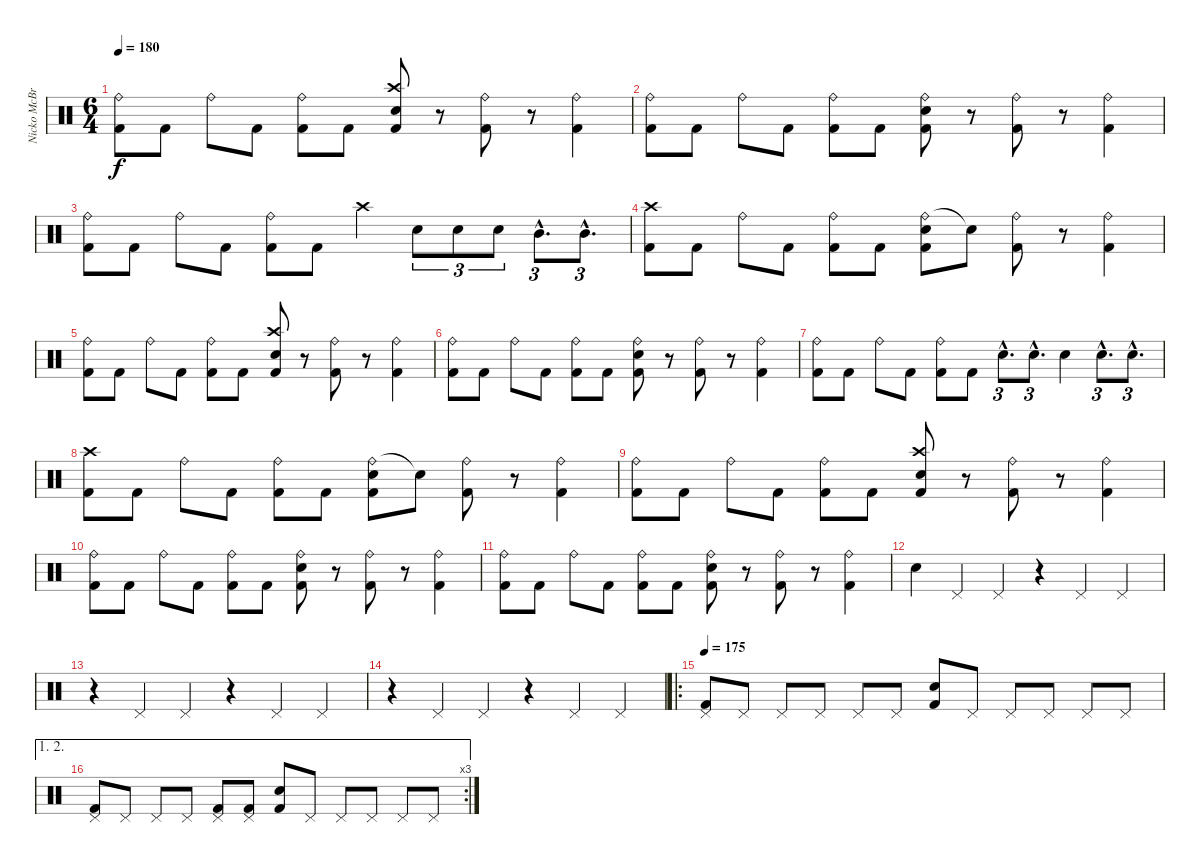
\track ("Nicko McBrain" "Nicko McBr") {instrument percussion}
\staff {score}
\articulation defaults
\ts (6 4)
\tempo 180
\clef neutral
\ks c
("Ride (bell)" "Kick (hit) 2").8{dy f} "Kick (hit) 2".8 "Ride (bell)".8 "Kick (hit) 2".8 ("Ride (bell)" "Kick (hit) 2").8 "Kick (hit) 2".8 ("Crash high (hit)" "Snare (hit) 2" "Kick (hit) 2").8 r.8 ("Ride (bell)" "Kick (hit) 2").8 r.8 ("Ride (bell)" "Kick (hit) 2").4 |
("Ride (bell)" "Kick (hit) 2").8 "Kick (hit) 2".8 "Ride (bell)".8 "Kick (hit) 2".8 ("Ride (bell)" "Kick (hit) 2").8 "Kick (hit) 2".8 ("Snare (hit) 2" "Ride (bell)" "Kick (hit) 2").8 r.8 ("Ride (bell)" "Kick (hit) 2").8 r.8 ("Ride (bell)" "Kick (hit) 2").4 |
("Ride (bell)" "Kick (hit) 2").8 "Kick (hit) 2".8 "Ride (bell)".8 "Kick (hit) 2".8 ("Ride (bell)" "Kick (hit) 2").8 "Kick (hit) 2".8 "Crash high (hit)".4 "Snare (hit) 2".8{tu (3 2)} "Snare (hit) 2".8{tu (3 2)} "Snare (hit) 2".8{tu (3 2)} "Mid Tom (hit)"{hac}.8{d tu (3 2)} "Mid Tom (hit)"{hac}.8{d tu (3 2)} |
("Crash high (hit)" "Kick (hit) 2").8 "Kick (hit) 2".8 "Ride (bell)".8 "Kick (hit) 2".8 ("Ride (bell)" "Kick (hit) 2").8 "Kick (hit) 2".8 ("Ride (bell)" "Snare (hit) 2" "Kick (hit) 2").8 "Snare (hit) 2"{t}.8 ("Ride (bell)" "Kick (hit) 2").8 r.8 ("Ride (bell)" "Kick (hit) 2").4 |
("Ride (bell)" "Kick (hit) 2").8 "Kick (hit) 2".8 "Ride (bell)".8 "Kick (hit) 2".8 ("Ride (bell)" "Kick (hit) 2").8 "Kick (hit) 2".8 ("Crash high (hit)" "Snare (hit) 2" "Kick (hit) 2").8 r.8 ("Ride (bell)" "Kick (hit) 2").8 r.8 ("Ride (bell)" "Kick (hit) 2").4 |
("Ride (bell)" "Kick (hit) 2").8 "Kick (hit) 2".8 "Ride (bell)".8 "Kick (hit) 2".8 ("Ride (bell)" "Kick (hit) 2").8 "Kick (hit) 2".8 ("Snare (hit) 2" "Ride (bell)" "Kick (hit) 2").8 r.8 ("Ride (bell)" "Kick (hit) 2").8 r.8 ("Ride (bell)" "Kick (hit) 2").4 |
("Ride (bell)" "Kick (hit) 2").8 "Kick (hit) 2".8 "Ride (bell)".8 "Kick (hit) 2".8 ("Ride (bell)" "Kick (hit) 2").8 "Kick (hit) 2".8 "Snare (hit) 2"{hac}.8{d tu (3 2)} "Snare (hit) 2"{hac}.8{d tu (3 2)} "Snare (hit) 2".4 "Snare (hit) 2"{hac}.8{d tu (3 2)} "Snare (hit) 2"{hac}.8{d tu (3 2)} |
("Crash high (hit)" "Kick (hit) 2").8 "Kick (hit) 2".8 "Ride (bell)".8 "Kick (hit) 2".8 ("Ride (bell)" "Kick (hit) 2").8 "Kick (hit) 2".8 ("Ride (bell)" "Snare (hit) 2" "Kick (hit) 2").8 "Snare (hit) 2"{t}.8 ("Ride (bell)" "Kick (hit) 2").8 r.8 ("Ride (bell)" "Kick (hit) 2").4 |
("Ride (bell)" "Kick (hit) 2").8 "Kick (hit) 2".8 "Ride (bell)".8 "Kick (hit) 2".8 ("Ride (bell)" "Kick (hit) 2").8 "Kick (hit) 2".8 ("Crash high (hit)" "Snare (hit) 2" "Kick (hit) 2").8 r.8 ("Ride (bell)" "Kick (hit) 2").8 r.8 ("Ride (bell)" "Kick (hit) 2").4 |
("Ride (bell)" "Kick (hit) 2").8 "Kick (hit) 2".8 "Ride (bell)".8 "Kick (hit) 2".8 ("Ride (bell)" "Kick (hit) 2").8 "Kick (hit) 2".8 ("Snare (hit) 2" "Ride (bell)" "Kick (hit) 2").8 r.8 ("Ride (bell)" "Kick (hit) 2").8 r.8 ("Ride (bell)" "Kick (hit) 2").4 |
("Ride (bell)" "Kick (hit) 2").8 "Kick (hit) 2".8 "Ride (bell)".8 "Kick (hit) 2".8 ("Ride (bell)" "Kick (hit) 2").8 "Kick (hit) 2".8 ("Snare (hit) 2" "Ride (bell)" "Kick (hit) 2").8 r.8 ("Ride (bell)" "Kick (hit) 2").8 r.8 ("Ride (bell)" "Kick (hit) 2").4 |
"Snare (hit) 2".4 "Pedal Hi-Hat (hit)".4 "Pedal Hi-Hat (hit)".4 r.4 "Pedal Hi-Hat (hit)".4 "Pedal Hi-Hat (hit)".4 |
r.4 "Pedal Hi-Hat (hit)".4 "Pedal Hi-Hat (hit)".4 r.4 "Pedal Hi-Hat (hit)".4 "Pedal Hi-Hat (hit)".4 |
r.4 "Pedal Hi-Hat (hit)".4 "Pedal Hi-Hat (hit)".4 r.4 "Pedal Hi-Hat (hit)".4 "Pedal Hi-Hat (hit)".4 |
\ro
\tempo 175
("Pedal Hi-Hat (hit)" "Kick (hit) 2").8 "Pedal Hi-Hat (hit)".8 "Pedal Hi-Hat (hit)".8 "Pedal Hi-Hat (hit)".8 "Pedal Hi-Hat (hit)".8 "Pedal Hi-Hat (hit)".8 ("Snare (hit) 2" "Kick (hit) 2").8 "Pedal Hi-Hat (hit)".8 "Pedal Hi-Hat (hit)".8 "Pedal Hi-Hat (hit)".8 "Pedal Hi-Hat (hit)".8 "Pedal Hi-Hat (hit)".8 |
\ae (1 2)
\rc 3
("Pedal Hi-Hat (hit)" "Kick (hit) 2").8 "Pedal Hi-Hat (hit)".8 "Pedal Hi-Hat (hit)".8 "Pedal Hi-Hat (hit)".8 ("Pedal Hi-Hat (hit)" "Kick (hit) 2").8 ("Pedal Hi-Hat (hit)" "Kick (hit) 2").8 ("Snare (hit) 2" "Kick (hit) 2").8 "Pedal Hi-Hat (hit)".8 "Pedal Hi-Hat (hit)".8 "Pedal Hi-Hat (hit)".8 "Pedal Hi-Hat (hit)".8 "Pedal Hi-Hat (hit)".8
